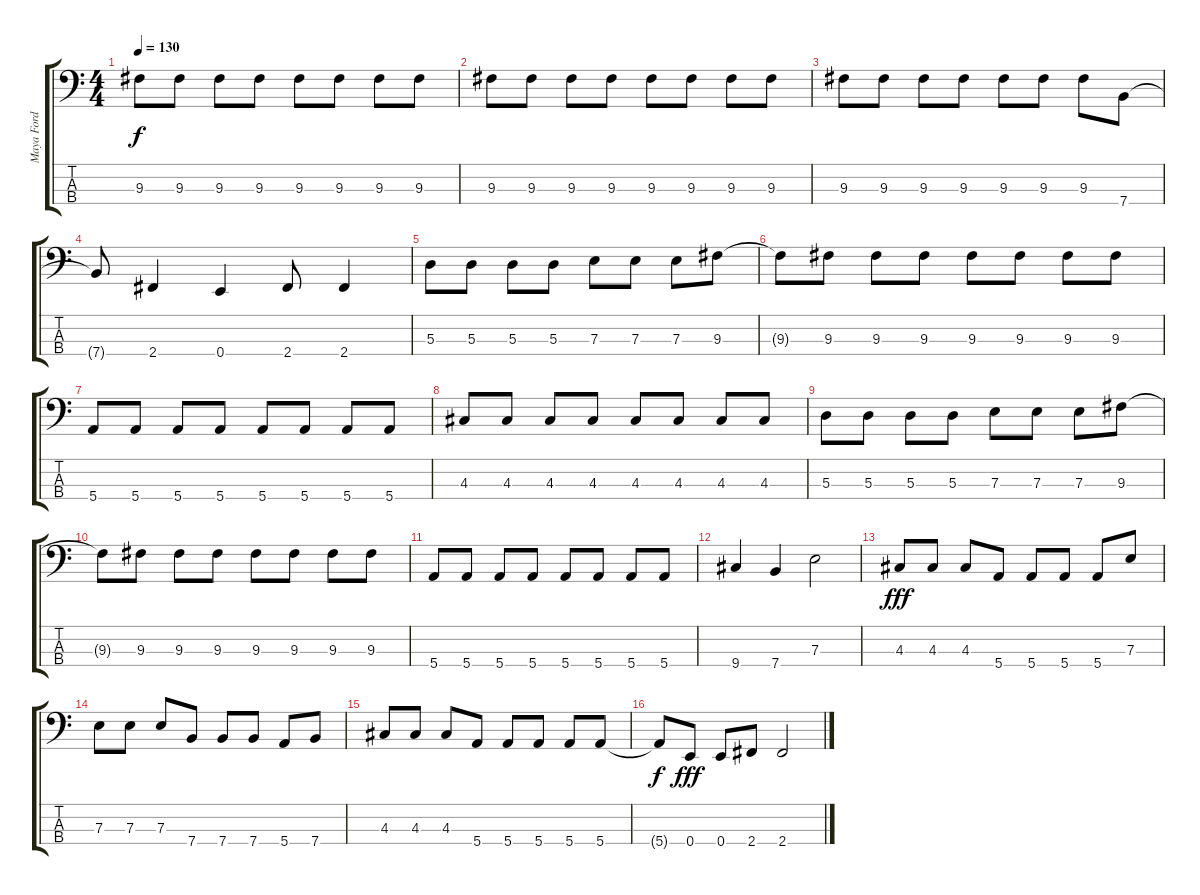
\track ("Maya Ford" "Maya Ford") {instrument electricbassfinger}
\staff {score tabs}
\tuning (G2 D2 A1 E1) {hide}
\ts (4 4)
\tempo 130
\clef f4
\ks c
9.3.8{dy f} 9.3.8 9.3.8 9.3.8 9.3.8 9.3.8 9.3.8 9.3.8 |
9.3.8 9.3.8 9.3.8 9.3.8 9.3.8 9.3.8 9.3.8 9.3.8 |
9.3.8 9.3.8 9.3.8 9.3.8 9.3.8 9.3.8 9.3.8 7.4.8 |
7.4{t}.8 2.4.4 0.4.4 2.4.8 2.4.4 |
5.3.8 5.3.8 5.3.8 5.3.8 7.3.8 7.3.8 7.3.8 9.3.8 |
9.3{t}.8 9.3.8 9.3.8 9.3.8 9.3.8 9.3.8 9.3.8 9.3.8 |
5.4.8 5.4.8 5.4.8 5.4.8 5.4.8 5.4.8 5.4.8 5.4.8 |
4.3.8 4.3.8 4.3.8 4.3.8 4.3.8 4.3.8 4.3.8 4.3.8 |
5.3.8 5.3.8 5.3.8 5.3.8 7.3.8 7.3.8 7.3.8 9.3.8 |
9.3{t}.8 9.3.8 9.3.8 9.3.8 9.3.8 9.3.8 9.3.8 9.3.8 |
5.4.8 5.4.8 5.4.8 5.4.8 5.4.8 5.4.8 5.4.8 5.4.8 |
9.4.4 7.4.4 7.3.2 |
4.3.8{dy fff} 4.3.8 4.3.8 5.4.8 5.4.8 5.4.8 5.4.8 7.3.8 |
7.3.8 7.3.8 7.3.8 7.4.8 7.4.8 7.4.8 5.4.8 7.4.8 |
4.3.8 4.3.8 4.3.8 5.4.8 5.4.8 5.4.8 5.4.8 5.4.8 |
5.4{t}.8{dy f} 0.4.8{dy fff} 0.4.8 2.4.8 2.4.2
